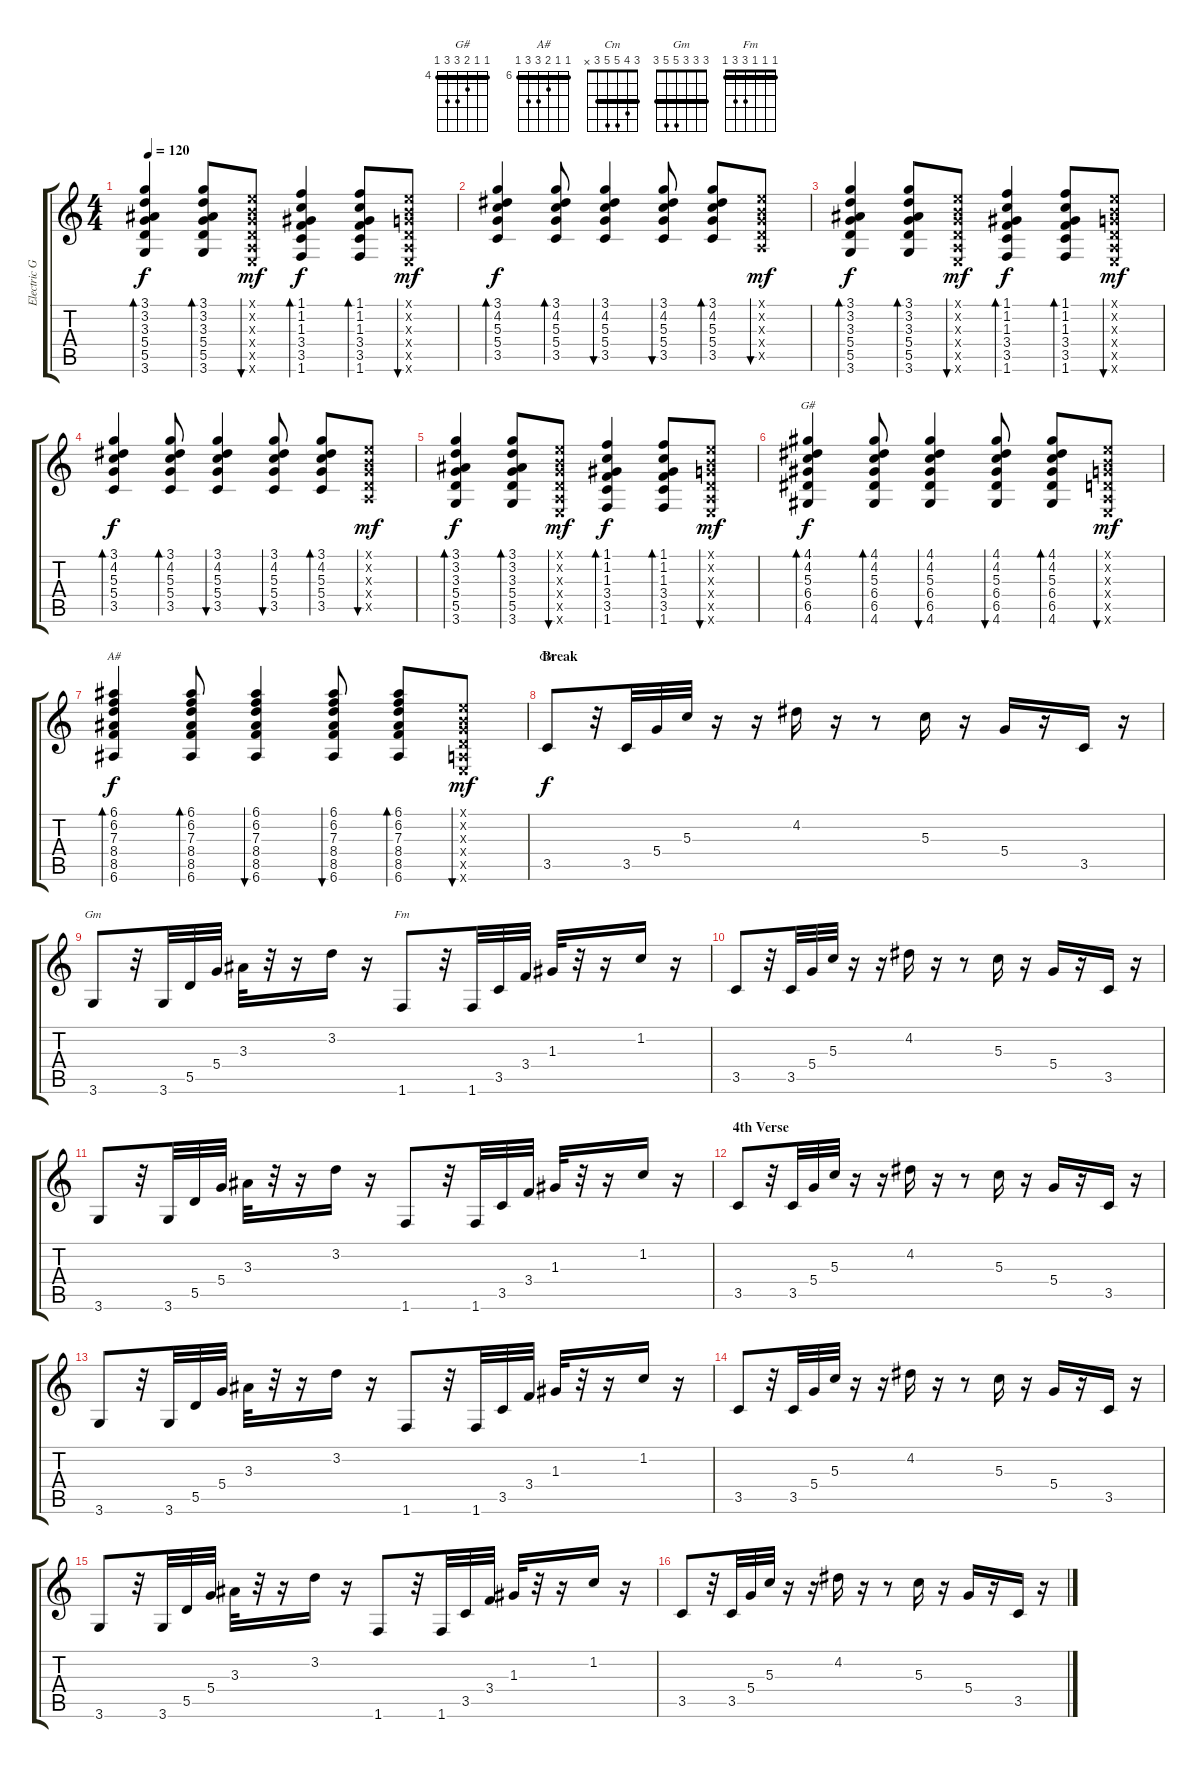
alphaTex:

\track ("Electric Guitar (1) - John Frusciante" "Electric G") {instrument electricguitarmuted}
\staff {score tabs}
\tuning (E4 B3 G3 D3 A2 E2) {hide}
\chord ("G#" 4 4 5 6 6 4) {firstfret 4 barre 4}
\chord ("A#" 6 6 7 8 8 6) {firstfret 6 barre 6}
\chord ("Cm" 3 4 5 5 3 x) {barre 3}
\chord ("Gm" 3 3 3 5 5 3) {barre 3}
\chord ("Fm" 1 1 1 3 3 1) {barre 1}
\ts (4 4)
\tempo 120
\clef g2
\ks c
(3.1 3.2 3.3 5.4 5.5 3.6).4{bd 30 dy f instrument overdrivenguitar} (3.1 3.2 3.3 5.4 5.5 3.6).8{bd 30} (0.1{x} 0.2{x} 0.3{x} 0.4{x} 0.5{x} 0.6{x}).8{bu 30 dy mf} (1.1 1.2 1.3 3.4 3.5 1.6).4{bd 30 dy f} (1.1 1.2 1.3 3.4 3.5 1.6).8{bd 30} (0.1{x} 0.2{x} 0.3{x} 0.4{x} 0.5{x} 0.6{x}).8{bu 30 dy mf} |
(3.1 4.2 5.3 5.4 3.5).4{bd 30 dy f instrument overdrivenguitar} (3.1 4.2 5.3 5.4 3.5).8{bd 30} (3.1 4.2 5.3 5.4 3.5).4{bu 30} (3.1 4.2 5.3 5.4 3.5).8{bu 30} (3.1 4.2 5.3 5.4 3.5).8{bd 30} (0.1{x} 0.2{x} 0.3{x} 0.4{x} 0.5{x}).8{bu 30 dy mf} |
(3.1 3.2 3.3 5.4 5.5 3.6).4{bd 30 dy f instrument overdrivenguitar} (3.1 3.2 3.3 5.4 5.5 3.6).8{bd 30} (0.1{x} 0.2{x} 0.3{x} 0.4{x} 0.5{x} 0.6{x}).8{bu 30 dy mf} (1.1 1.2 1.3 3.4 3.5 1.6).4{bd 30 dy f} (1.1 1.2 1.3 3.4 3.5 1.6).8{bd 30} (0.1{x} 0.2{x} 0.3{x} 0.4{x} 0.5{x} 0.6{x}).8{bu 30 dy mf} |
(3.1 4.2 5.3 5.4 3.5).4{bd 30 dy f instrument overdrivenguitar} (3.1 4.2 5.3 5.4 3.5).8{bd 30} (3.1 4.2 5.3 5.4 3.5).4{bu 30} (3.1 4.2 5.3 5.4 3.5).8{bu 30} (3.1 4.2 5.3 5.4 3.5).8{bd 30} (0.1{x} 0.2{x} 0.3{x} 0.4{x} 0.5{x}).8{bu 30 dy mf} |
(3.1 3.2 3.3 5.4 5.5 3.6).4{bd 30 dy f instrument overdrivenguitar} (3.1 3.2 3.3 5.4 5.5 3.6).8{bd 30} (0.1{x} 0.2{x} 0.3{x} 0.4{x} 0.5{x} 0.6{x}).8{bu 30 dy mf} (1.1 1.2 1.3 3.4 3.5 1.6).4{bd 30 dy f} (1.1 1.2 1.3 3.4 3.5 1.6).8{bd 30} (0.1{x} 0.2{x} 0.3{x} 0.4{x} 0.5{x} 0.6{x}).8{bu 30 dy mf} |
(4.1 4.2 5.3 6.4 6.5 4.6).4{bd 30 ch "G#" dy f instrument overdrivenguitar} (4.1 4.2 5.3 6.4 6.5 4.6).8{bd 30} (4.1 4.2 5.3 6.4 6.5 4.6).4{bu 30} (4.1 4.2 5.3 6.4 6.5 4.6).8{bu 30} (4.1 4.2 5.3 6.4 6.5 4.6).8{bd 30} (0.1{x} 0.2{x} 0.3{x} 0.4{x} 0.5{x} 0.6{x}).8{bu 30 dy mf} |
(6.1 6.2 7.3 8.4 8.5 6.6).4{bd 30 ch "A#" dy f instrument overdrivenguitar} (6.1 6.2 7.3 8.4 8.5 6.6).8{bd 30} (6.1 6.2 7.3 8.4 8.5 6.6).4{bu 30} (6.1 6.2 7.3 8.4 8.5 6.6).8{bu 30} (6.1 6.2 7.3 8.4 8.5 6.6).8{bd 30} (0.1{x} 0.2{x} 0.3{x} 0.4{x} 0.5{x} 0.6{x}).8{bu 30 dy mf} |
\section ("" "Break")
3.5.8{ch "Cm" dy f instrument electricguitarmuted} r.32 3.5.32 5.4.32 5.3.32 r.16 r.16 4.2.16 r.16 r.8 5.3.16 r.16 5.4.16 r.16 3.5.16 r.16 |
3.6.8{ch "Gm"} r.32 3.6.32 5.5.32 5.4.32 3.3.32 r.32 r.16 3.2.16 r.16 1.6.8{ch "Fm"} r.32 1.6.32 3.5.32 3.4.32 1.3.32 r.32 r.16 1.2.16 r.16 |
3.5.8 r.32 3.5.32 5.4.32 5.3.32 r.16 r.16 4.2.16 r.16 r.8 5.3.16 r.16 5.4.16 r.16 3.5.16 r.16 |
3.6.8 r.32 3.6.32 5.5.32 5.4.32 3.3.32 r.32 r.16 3.2.16 r.16 1.6.8 r.32 1.6.32 3.5.32 3.4.32 1.3.32 r.32 r.16 1.2.16 r.16 |
\section ("" "4th Verse")
3.5.8 r.32 3.5.32 5.4.32 5.3.32 r.16 r.16 4.2.16 r.16 r.8 5.3.16 r.16 5.4.16 r.16 3.5.16 r.16 |
3.6.8 r.32 3.6.32 5.5.32 5.4.32 3.3.32 r.32 r.16 3.2.16 r.16 1.6.8 r.32 1.6.32 3.5.32 3.4.32 1.3.32 r.32 r.16 1.2.16 r.16 |
3.5.8 r.32 3.5.32 5.4.32 5.3.32 r.16 r.16 4.2.16 r.16 r.8 5.3.16 r.16 5.4.16 r.16 3.5.16 r.16 |
3.6.8 r.32 3.6.32 5.5.32 5.4.32 3.3.32 r.32 r.16 3.2.16 r.16 1.6.8 r.32 1.6.32 3.5.32 3.4.32 1.3.32 r.32 r.16 1.2.16 r.16 |
3.5.8 r.32 3.5.32 5.4.32 5.3.32 r.16 r.16 4.2.16 r.16 r.8 5.3.16 r.16 5.4.16 r.16 3.5.16 r.16
